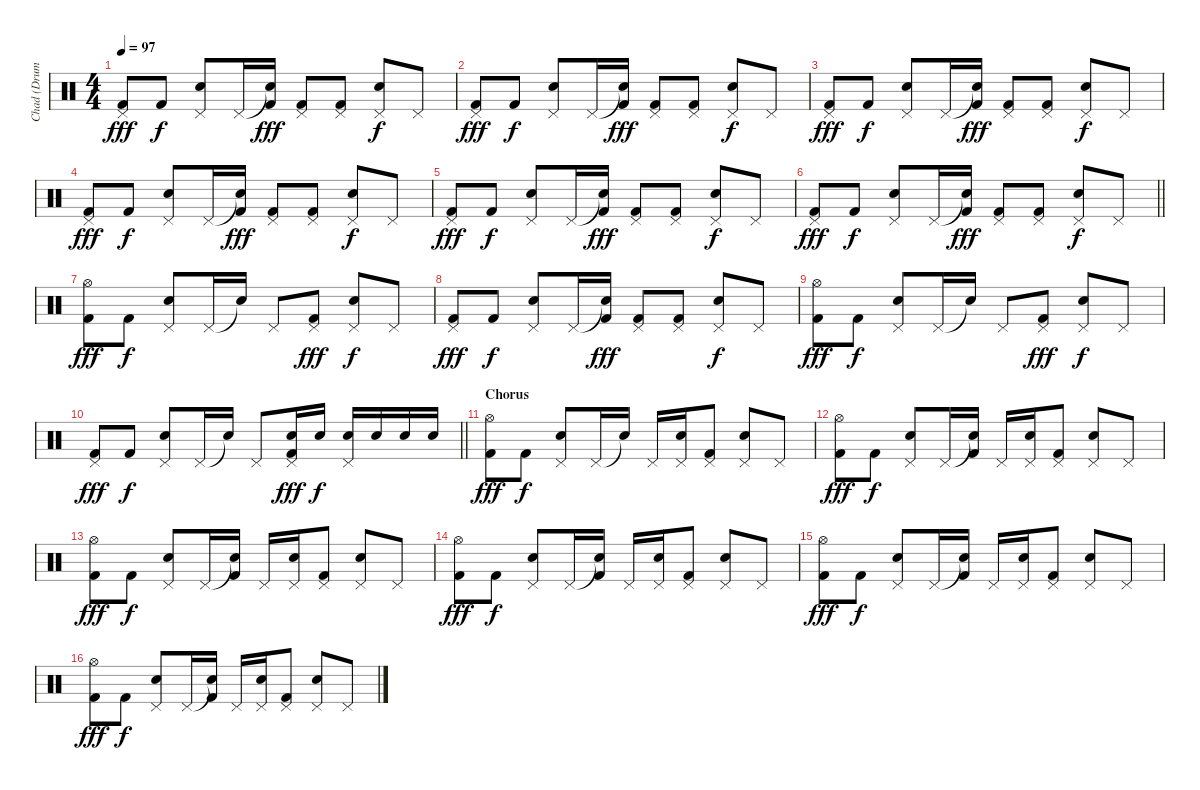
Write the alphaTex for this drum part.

\track ("Chad (Drums)" "Chad (Drum") {instrument percussion}
\staff {score}
\articulation defaults
\ts (4 4)
\tempo 97
\clef neutral
\ks c
("Pedal Hi-Hat (hit)" "Kick (hit) 2").8{dy fff} "Kick (hit) 2".8{dy f} ("Pedal Hi-Hat (hit)" "Snare (hit) 2").8 "Pedal Hi-Hat (hit)".16 ("Snare (hit)"{t} "Kick (hit) 2").16{dy fff} ("Pedal Hi-Hat (hit)" "Kick (hit) 2").8 ("Pedal Hi-Hat (hit)" "Kick (hit) 2").8 ("Pedal Hi-Hat (hit)" "Snare (hit) 2").8{dy f} "Pedal Hi-Hat (hit)".8 |
("Pedal Hi-Hat (hit)" "Kick (hit) 2").8{dy fff} "Kick (hit) 2".8{dy f} ("Pedal Hi-Hat (hit)" "Snare (hit) 2").8 "Pedal Hi-Hat (hit)".16 ("Snare (hit)"{t} "Kick (hit) 2").16{dy fff} ("Pedal Hi-Hat (hit)" "Kick (hit) 2").8 ("Pedal Hi-Hat (hit)" "Kick (hit) 2").8 ("Pedal Hi-Hat (hit)" "Snare (hit) 2").8{dy f} "Pedal Hi-Hat (hit)".8 |
("Pedal Hi-Hat (hit)" "Kick (hit) 2").8{dy fff} "Kick (hit) 2".8{dy f} ("Pedal Hi-Hat (hit)" "Snare (hit) 2").8 "Pedal Hi-Hat (hit)".16 ("Snare (hit)"{t} "Kick (hit) 2").16{dy fff} ("Pedal Hi-Hat (hit)" "Kick (hit) 2").8 ("Pedal Hi-Hat (hit)" "Kick (hit) 2").8 ("Pedal Hi-Hat (hit)" "Snare (hit) 2").8{dy f} "Pedal Hi-Hat (hit)".8 |
("Pedal Hi-Hat (hit)" "Kick (hit) 2").8{dy fff} "Kick (hit) 2".8{dy f} ("Pedal Hi-Hat (hit)" "Snare (hit) 2").8 "Pedal Hi-Hat (hit)".16 ("Snare (hit)"{t} "Kick (hit) 2").16{dy fff} ("Pedal Hi-Hat (hit)" "Kick (hit) 2").8 ("Pedal Hi-Hat (hit)" "Kick (hit) 2").8 ("Pedal Hi-Hat (hit)" "Snare (hit) 2").8{dy f} "Pedal Hi-Hat (hit)".8 |
("Pedal Hi-Hat (hit)" "Kick (hit) 2").8{dy fff} "Kick (hit) 2".8{dy f} ("Pedal Hi-Hat (hit)" "Snare (hit) 2").8 "Pedal Hi-Hat (hit)".16 ("Snare (hit)"{t} "Kick (hit) 2").16{dy fff} ("Pedal Hi-Hat (hit)" "Kick (hit) 2").8 ("Pedal Hi-Hat (hit)" "Kick (hit) 2").8 ("Pedal Hi-Hat (hit)" "Snare (hit) 2").8{dy f} "Pedal Hi-Hat (hit)".8 |
\barLineRight lightlight
("Pedal Hi-Hat (hit)" "Kick (hit) 2").8{dy fff} "Kick (hit) 2".8{dy f} ("Pedal Hi-Hat (hit)" "Snare (hit) 2").8 "Pedal Hi-Hat (hit)".16 ("Snare (hit)"{t} "Kick (hit) 2").16{dy fff} ("Pedal Hi-Hat (hit)" "Kick (hit) 2").8 ("Pedal Hi-Hat (hit)" "Kick (hit) 2").8 ("Pedal Hi-Hat (hit)" "Snare (hit) 2").8{dy f} "Pedal Hi-Hat (hit)".8 |
("Hi-Hat (open)" "Kick (hit) 2").8{dy fff} "Kick (hit) 2".8{dy f} ("Pedal Hi-Hat (hit)" "Snare (hit) 2").8 "Pedal Hi-Hat (hit)".16 "Snare (hit)"{t}.16 "Pedal Hi-Hat (hit)".8 ("Pedal Hi-Hat (hit)" "Kick (hit) 2").8{dy fff} ("Pedal Hi-Hat (hit)" "Snare (hit) 2").8{dy f} "Pedal Hi-Hat (hit)".8 |
("Pedal Hi-Hat (hit)" "Kick (hit) 2").8{dy fff} "Kick (hit) 2".8{dy f} ("Pedal Hi-Hat (hit)" "Snare (hit) 2").8 "Pedal Hi-Hat (hit)".16 ("Snare (hit)"{t} "Kick (hit) 2").16{dy fff} ("Pedal Hi-Hat (hit)" "Kick (hit) 2").8 ("Pedal Hi-Hat (hit)" "Kick (hit) 2").8 ("Pedal Hi-Hat (hit)" "Snare (hit) 2").8{dy f} "Pedal Hi-Hat (hit)".8 |
("Hi-Hat (open)" "Kick (hit) 2").8{dy fff} "Kick (hit) 2".8{dy f} ("Pedal Hi-Hat (hit)" "Snare (hit) 2").8 "Pedal Hi-Hat (hit)".16 "Snare (hit)"{t}.16 "Pedal Hi-Hat (hit)".8 ("Pedal Hi-Hat (hit)" "Kick (hit) 2").8{dy fff} ("Pedal Hi-Hat (hit)" "Snare (hit) 2").8{dy f} "Pedal Hi-Hat (hit)".8 |
\barLineRight lightlight
("Pedal Hi-Hat (hit)" "Kick (hit) 2").8{dy fff} "Kick (hit) 2".8{dy f} ("Pedal Hi-Hat (hit)" "Snare (hit) 2").8 "Pedal Hi-Hat (hit)".16 "Snare (hit)"{t}.16 "Pedal Hi-Hat (hit)".8 ("Pedal Hi-Hat (hit)" "Snare (hit) 2" "Kick (hit) 2").16{dy fff} "Snare (hit) 2".16{dy f} ("Pedal Hi-Hat (hit)" "Snare (hit) 2").16 "Snare (hit) 2".16 "Snare (hit) 2".16 "Snare (hit) 2".16 |
\section ("" "Chorus")
("Hi-Hat (open)" "Kick (hit) 2").8{dy fff} "Kick (hit) 2".8{dy f} ("Pedal Hi-Hat (hit)" "Snare (hit) 2").8 "Pedal Hi-Hat (hit)".16 "Snare (hit)"{t}.16 "Pedal Hi-Hat (hit)".16 ("Pedal Hi-Hat (hit)" "Snare (hit) 2").16 ("Pedal Hi-Hat (hit)" "Kick (hit) 2").8 ("Pedal Hi-Hat (hit)" "Snare (hit) 2").8 "Pedal Hi-Hat (hit)".8 |
("Hi-Hat (open)" "Kick (hit) 2").8{dy fff} "Kick (hit) 2".8{dy f} ("Pedal Hi-Hat (hit)" "Snare (hit) 2").8 "Pedal Hi-Hat (hit)".16 ("Snare (hit)"{t} "Kick (hit) 2").16 "Pedal Hi-Hat (hit)".16 ("Pedal Hi-Hat (hit)" "Snare (hit) 2").16 ("Pedal Hi-Hat (hit)" "Kick (hit) 2").8 ("Pedal Hi-Hat (hit)" "Snare (hit) 2").8 "Pedal Hi-Hat (hit)".8 |
("Hi-Hat (open)" "Kick (hit) 2").8{dy fff} "Kick (hit) 2".8{dy f} ("Pedal Hi-Hat (hit)" "Snare (hit) 2").8 "Pedal Hi-Hat (hit)".16 ("Snare (hit)"{t} "Kick (hit) 2").16 "Pedal Hi-Hat (hit)".16 ("Pedal Hi-Hat (hit)" "Snare (hit) 2").16 ("Pedal Hi-Hat (hit)" "Kick (hit) 2").8 ("Pedal Hi-Hat (hit)" "Snare (hit) 2").8 "Pedal Hi-Hat (hit)".8 |
("Hi-Hat (open)" "Kick (hit) 2").8{dy fff} "Kick (hit) 2".8{dy f} ("Pedal Hi-Hat (hit)" "Snare (hit) 2").8 "Pedal Hi-Hat (hit)".16 ("Snare (hit)"{t} "Kick (hit) 2").16 "Pedal Hi-Hat (hit)".16 ("Pedal Hi-Hat (hit)" "Snare (hit) 2").16 ("Pedal Hi-Hat (hit)" "Kick (hit) 2").8 ("Pedal Hi-Hat (hit)" "Snare (hit) 2").8 "Pedal Hi-Hat (hit)".8 |
("Hi-Hat (open)" "Kick (hit) 2").8{dy fff} "Kick (hit) 2".8{dy f} ("Pedal Hi-Hat (hit)" "Snare (hit) 2").8 "Pedal Hi-Hat (hit)".16 ("Snare (hit)"{t} "Kick (hit) 2").16 "Pedal Hi-Hat (hit)".16 ("Pedal Hi-Hat (hit)" "Snare (hit) 2").16 ("Pedal Hi-Hat (hit)" "Kick (hit) 2").8 ("Pedal Hi-Hat (hit)" "Snare (hit) 2").8 "Pedal Hi-Hat (hit)".8 |
("Hi-Hat (open)" "Kick (hit) 2").8{dy fff} "Kick (hit) 2".8{dy f} ("Pedal Hi-Hat (hit)" "Snare (hit) 2").8 "Pedal Hi-Hat (hit)".16 ("Snare (hit)"{t} "Kick (hit) 2").16 "Pedal Hi-Hat (hit)".16 ("Pedal Hi-Hat (hit)" "Snare (hit) 2").16 ("Pedal Hi-Hat (hit)" "Kick (hit) 2").8 ("Pedal Hi-Hat (hit)" "Snare (hit) 2").8 "Pedal Hi-Hat (hit)".8
